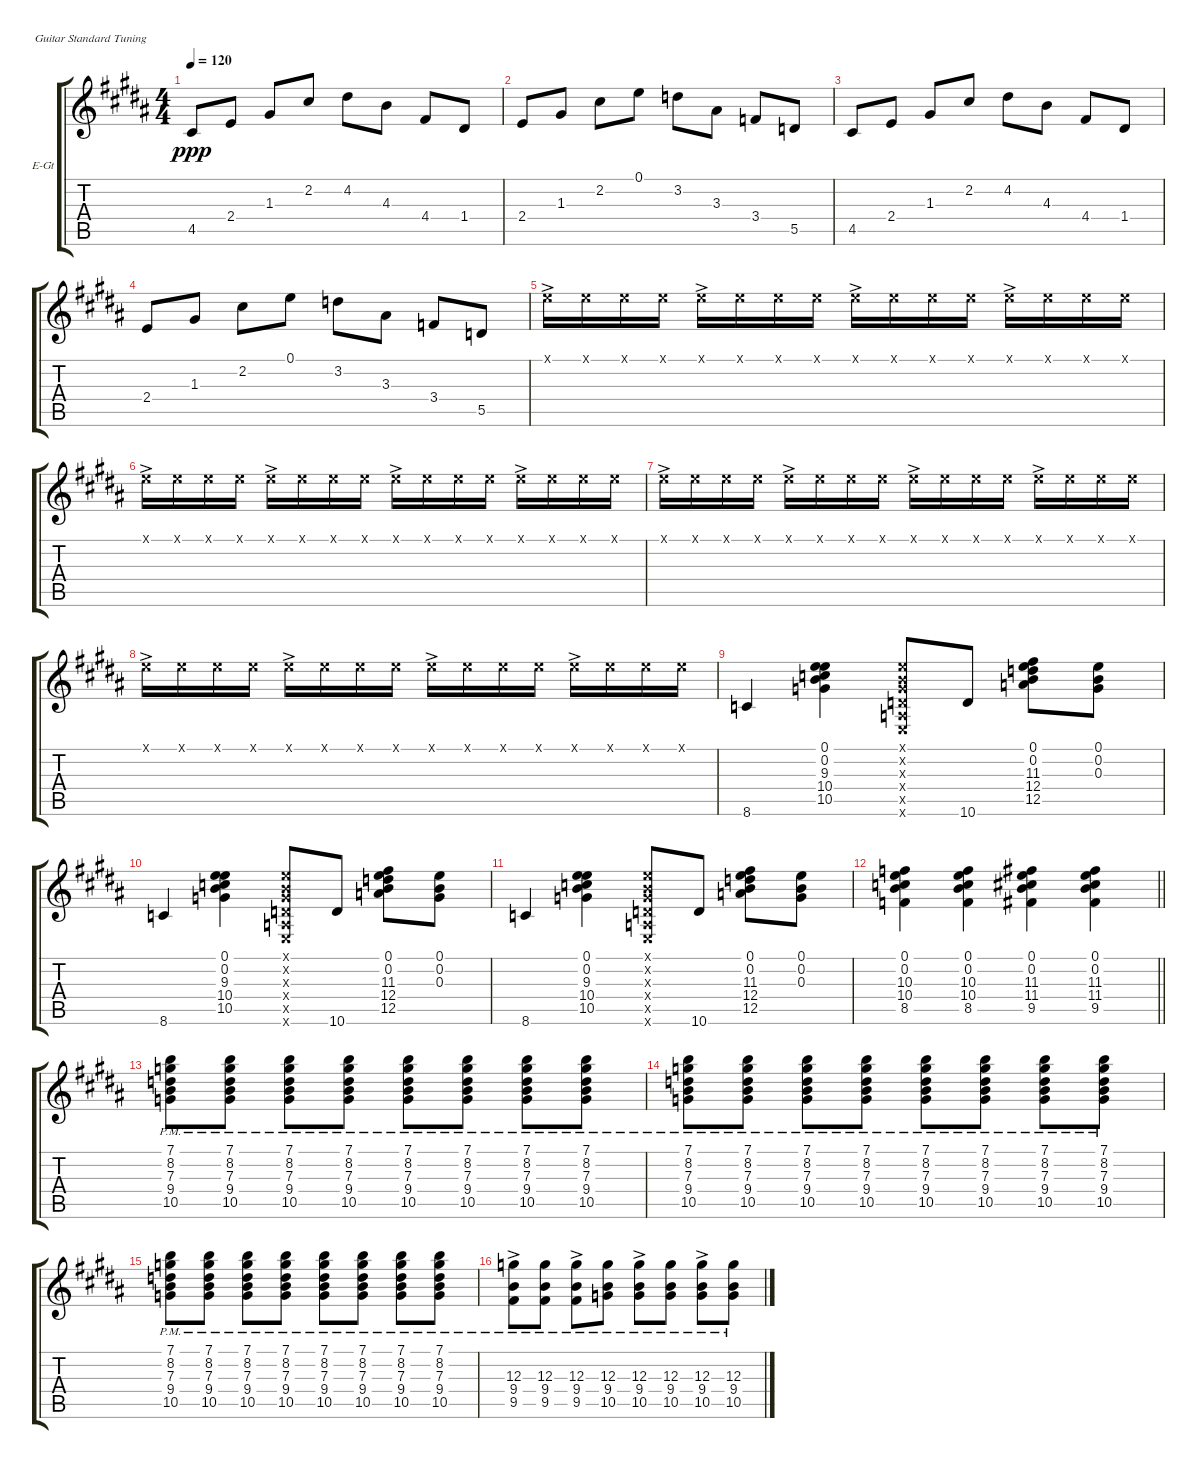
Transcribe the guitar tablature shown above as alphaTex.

\defaultSystemsLayout 4
\bracketExtendMode groupsimilarinstruments
\firstSystemTrackNameOrientation horizontal
\otherSystemsTrackNameOrientation horizontal
\track ("Electric Guitar" "E-Gt") {instrument distortionguitar}
\staff {score tabs}
\tuning (E4 B3 G3 D3 A2 E2)
\ts (4 4)
\tempo 120
\clef g2
\ks b
4.5.8{dy ppp} 2.4.8 1.3.8 2.2.8 4.2.8 4.3.8 4.4.8 1.4.8 |
2.4.8 1.3.8 2.2.8 0.1.8 3.2.8 3.3.8 3.4.8 5.5.8 |
4.5.8 2.4.8 1.3.8 2.2.8 4.2.8 4.3.8 4.4.8 1.4.8 |
2.4.8 1.3.8 2.2.8 0.1.8 3.2.8 3.3.8 3.4.8 5.5.8 |
0.1{ac x}.16 0.1{x}.16 0.1{x}.16 0.1{x}.16 0.1{ac x}.16 0.1{x}.16 0.1{x}.16 0.1{x}.16 0.1{ac x}.16 0.1{x}.16 0.1{x}.16 0.1{x}.16 0.1{ac x}.16 0.1{x}.16 0.1{x}.16 0.1{x}.16 |
0.1{ac x}.16 0.1{x}.16 0.1{x}.16 0.1{x}.16 0.1{ac x}.16 0.1{x}.16 0.1{x}.16 0.1{x}.16 0.1{ac x}.16 0.1{x}.16 0.1{x}.16 0.1{x}.16 0.1{ac x}.16 0.1{x}.16 0.1{x}.16 0.1{x}.16 |
0.1{ac x}.16 0.1{x}.16 0.1{x}.16 0.1{x}.16 0.1{ac x}.16 0.1{x}.16 0.1{x}.16 0.1{x}.16 0.1{ac x}.16 0.1{x}.16 0.1{x}.16 0.1{x}.16 0.1{ac x}.16 0.1{x}.16 0.1{x}.16 0.1{x}.16 |
0.1{ac x}.16 0.1{x}.16 0.1{x}.16 0.1{x}.16 0.1{ac x}.16 0.1{x}.16 0.1{x}.16 0.1{x}.16 0.1{ac x}.16 0.1{x}.16 0.1{x}.16 0.1{x}.16 0.1{ac x}.16 0.1{x}.16 0.1{x}.16 0.1{x}.16 |
8.6.4 (10.5 10.4 9.3 0.2 0.1).4 (0.1{x} 0.2{x} 0.3{x} 0.4{x} 0.5{x} 0.6{x}).8 10.6.8 (12.5 12.4 11.3 0.2 0.1).8 (0.1 0.2 0.3).8 |
8.6.4 (10.5 10.4 9.3 0.2 0.1).4 (0.1{x} 0.2{x} 0.3{x} 0.4{x} 0.5{x} 0.6{x}).8 10.6.8 (12.5 12.4 11.3 0.2 0.1).8 (0.1 0.2 0.3).8 |
8.6.4 (10.5 10.4 9.3 0.2 0.1).4 (0.1{x} 0.2{x} 0.3{x} 0.4{x} 0.5{x} 0.6{x}).8 10.6.8 (12.5 12.4 11.3 0.2 0.1).8 (0.1 0.2 0.3).8 |
\barLineRight lightlight
(8.5 10.4 10.3 0.2 0.1).4 (0.1 0.2 10.3 10.4 8.5).4 (9.5 11.4 11.3 0.2 0.1).4 (0.1 0.2 11.3 11.4 9.5).4 |
(7.1{pm} 8.2{pm} 7.3{pm} 9.4{pm} 10.5{pm}).8 (10.5{pm} 9.4{pm} 7.3{pm} 8.2{pm} 7.1{pm}).8 (10.5{pm} 9.4{pm} 7.3{pm} 8.2{pm} 7.1{pm}).8 (10.5{pm} 9.4{pm} 7.3{pm} 8.2{pm} 7.1{pm}).8 (10.5{pm} 9.4{pm} 7.3{pm} 8.2{pm} 7.1{pm}).8 (10.5{pm} 9.4{pm} 7.3{pm} 8.2{pm} 7.1{pm}).8 (10.5{pm} 9.4{pm} 7.3{pm} 8.2{pm} 7.1{pm}).8 (10.5{pm} 9.4{pm} 7.3{pm} 8.2{pm} 7.1{pm}).8 |
(10.5{pm} 9.4{pm} 7.3{pm} 8.2{pm} 7.1{pm}).8 (10.5{pm} 9.4{pm} 7.3{pm} 8.2{pm} 7.1{pm}).8 (10.5{pm} 9.4{pm} 7.3{pm} 8.2{pm} 7.1{pm}).8 (10.5{pm} 9.4{pm} 7.3{pm} 8.2{pm} 7.1{pm}).8 (10.5{pm} 9.4{pm} 7.3{pm} 8.2{pm} 7.1{pm}).8 (10.5{pm} 9.4{pm} 7.3{pm} 8.2{pm} 7.1{pm}).8 (10.5{pm} 9.4{pm} 7.3{pm} 8.2{pm} 7.1{pm}).8 (10.5{pm} 9.4{pm} 7.3{pm} 8.2{pm} 7.1{pm}).8 |
(7.1{pm} 8.2{pm} 7.3{pm} 9.4{pm} 10.5{pm}).8 (10.5{pm} 9.4{pm} 7.3{pm} 8.2{pm} 7.1{pm}).8 (10.5{pm} 9.4{pm} 7.3{pm} 8.2{pm} 7.1{pm}).8 (10.5{pm} 9.4{pm} 7.3{pm} 8.2{pm} 7.1{pm}).8 (10.5{pm} 9.4{pm} 7.3{pm} 8.2{pm} 7.1{pm}).8 (10.5{pm} 9.4{pm} 7.3{pm} 8.2{pm} 7.1{pm}).8 (10.5{pm} 9.4{pm} 7.3{pm} 8.2{pm} 7.1{pm}).8 (10.5{pm} 9.4{pm} 7.3{pm} 8.2{pm} 7.1{pm}).8 |
(12.3{ac pm} 9.4{ac pm} 9.5{ac pm}).8 (12.3{pm} 9.4{pm} 9.5{pm}).8 (12.3{ac pm} 9.4{ac pm} 9.5{ac pm}).8 (12.3{pm} 9.4{pm} 10.5{pm}).8 (12.3{ac pm} 9.4{ac pm} 10.5{ac pm}).8 (12.3{pm} 9.4{pm} 10.5{pm}).8 (12.3{ac pm} 9.4{ac pm} 10.5{ac pm}).8 (12.3{pm} 9.4{pm} 10.5{pm}).8
